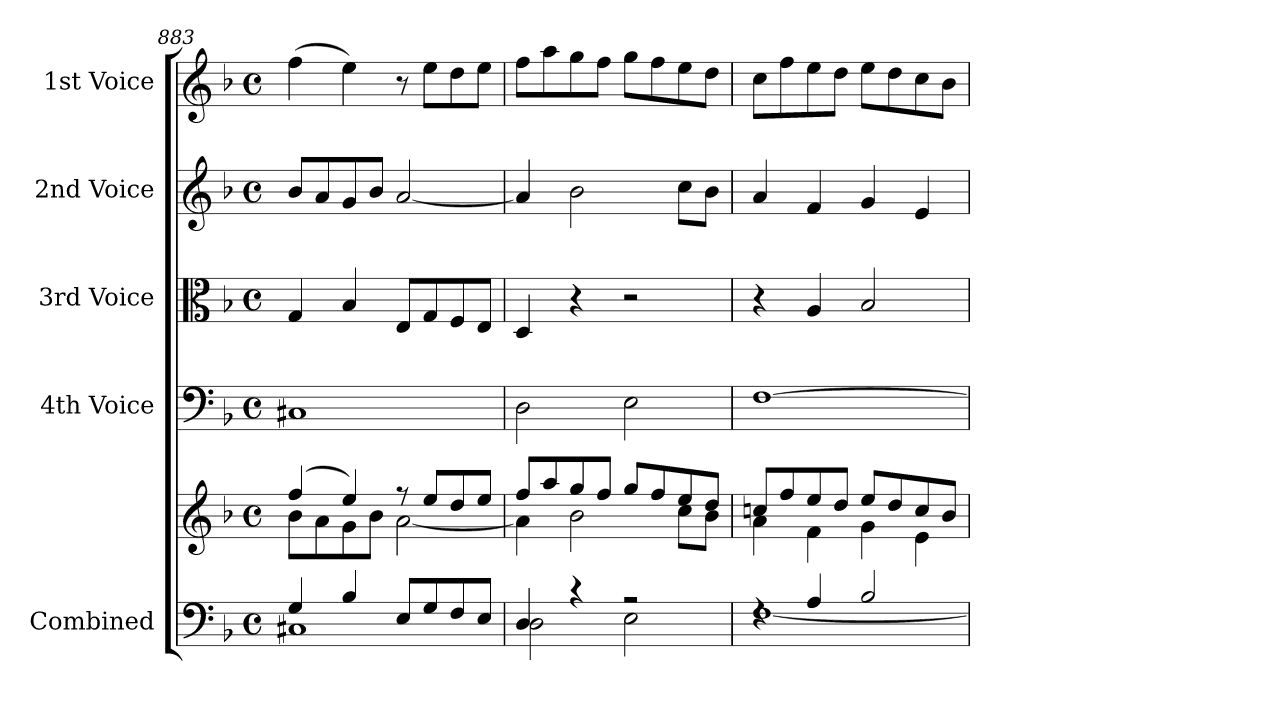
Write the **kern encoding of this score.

**kern	**kern	**kern	**kern	**kern	**kern
*part5	*part5	*part4	*part3	*part2	*part1
*staff6	*staff5	*staff4	*staff3	*staff2	*staff1
*I"Combined	*	*I"4th Voice	*I"3rd Voice	*I"2nd Voice	*I"1st Voice
*clefF4	*clefG2	*clefF4	*clefC3	*clefG2	*clefG2
*k[b-]	*k[b-]	*k[b-]	*k[b-]	*k[b-]	*k[b-]
*M4/4	*M4/4	*M4/4	*M4/4	*M4/4	*M4/4
*met(c)	*met(c)	*met(c)	*met(c)	*met(c)	*met(c)
=883	=883	=883	=883	=883	=883
*^	*^	*	*	*	*
4G/	1C#X	(4ff/	8b-\L	1C#X	4G/	8b-/L	(4ff\
.	.	.	8a\	.	.	8a/	.
4B-/	.	4ee/)	8g\	.	4B-/	8g/	4ee\)
.	.	.	8b-\J	.	.	8b-/J	.
8E/L	.	8r	[2a\	.	8E/L	[2a/	8r
8G/	.	8ee/L	.	.	8G/	.	8ee\L
8F/	.	8dd/	.	.	8F/	.	8dd\
8E/J	.	8ee/J	.	.	8E/J	.	8ee\J
=884	=884	=884	=884	=884	=884	=884	=884
4D/	2D\	8ff/L	4a\]	2D\	4D/	4a/]	8ff\L
.	.	8aa/	.	.	.	.	8aa\
4r	.	8gg/	2b-\	.	4r	2b-\	8gg\
.	.	8ff/J	.	.	.	.	8ff\J
2r	2E\	8gg/L	.	2E\	2r	.	8gg\L
.	.	8ff/	.	.	.	.	8ff\
.	.	8ee/	8cc\L	.	.	8cc\L	8ee\
.	.	8dd/J	8b-\J	.	.	8b-\J	8dd\J
=885	=885	=885	=885	=885	=885	=885	=885
4rF	[1F	8ccn/L	4a\	[1F	4r	4a/	8cc\L
.	.	8ff/	.	.	.	.	8ff\
4A/	.	8ee/	4f\	.	4A/	4f/	8ee\
.	.	8dd/J	.	.	.	.	8dd\J
2B-/	.	8ee/L	4g\	.	2B-/	4g/	8ee\L
.	.	8dd/	.	.	.	.	8dd\
.	.	8cc/	4e\	.	.	4e/	8cc\
.	.	8b-/J	.	.	.	.	8b-\J
*v	*v	*	*	*	*	*	*
*	*v	*v	*	*	*	*
=	=	=	=	=	=
*-	*-	*-	*-	*-	*-
